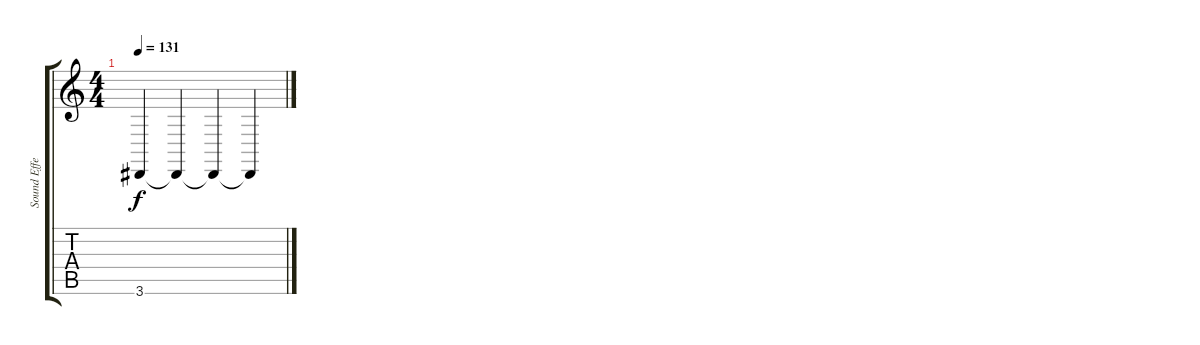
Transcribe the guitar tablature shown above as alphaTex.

\track ("Sound Effects" "Sound Effe") {instrument gunshot}
\staff {score tabs}
\tuning (D4 A3 F3 C3 G2 C2) {hide}
\ts (4 4)
\tempo 131
\clef g2
\ks c
3.6{t}.4{dy f} 3.6{t}.4 3.6{t}.4 3.6{t}.4
